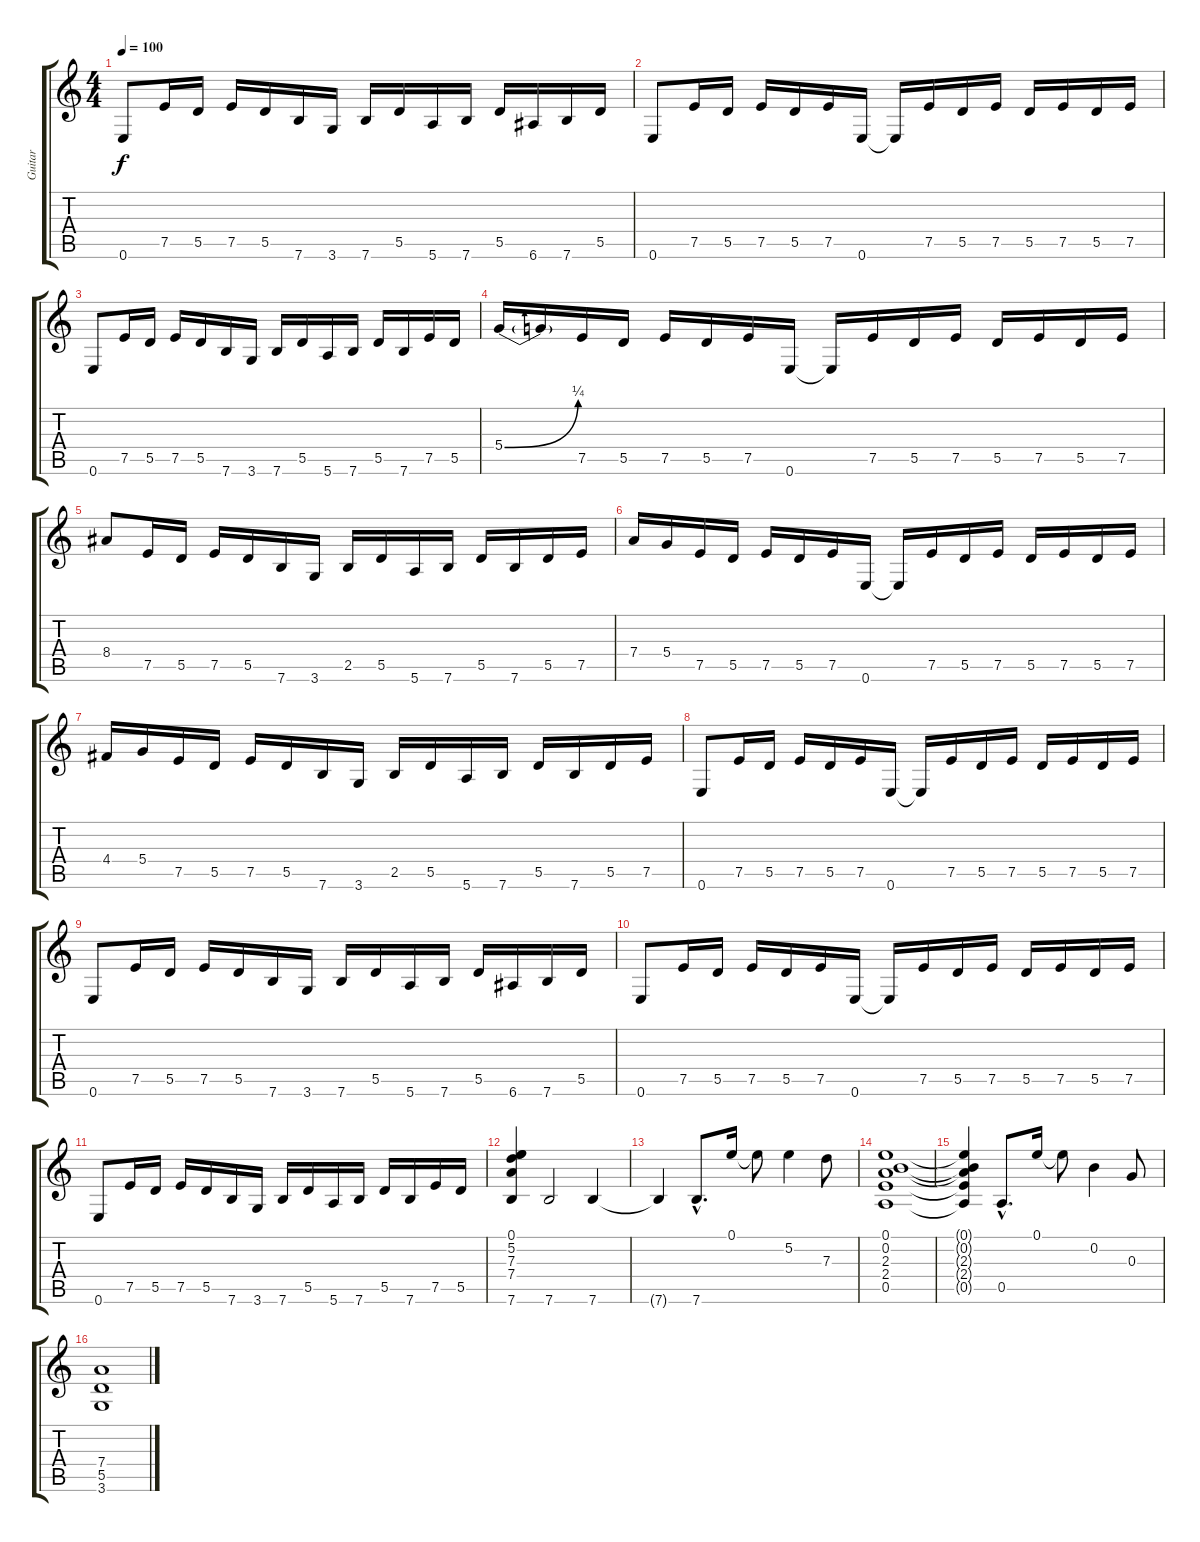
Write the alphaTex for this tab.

\track ("Guitar" "Guitar") {instrument distortionguitar}
\staff {score tabs}
\tuning (E4 B3 G3 D3 A2 E2) {hide}
\ts (4 4)
\tempo 100
\clef g2
\ks c
0.6.8{dy f} 7.5.16 5.5.16 7.5.16 5.5.16 7.6.16 3.6.16 7.6.16 5.5.16 5.6.16 7.6.16 5.5.16 6.6.16 7.6.16 5.5.16 |
0.6.8 7.5.16 5.5.16 7.5.16 5.5.16 7.5.16 0.6.16 0.6{t}.16 7.5.16 5.5.16 7.5.16 5.5.16 7.5.16 5.5.16 7.5.16 |
0.6.8 7.5.16 5.5.16 7.5.16 5.5.16 7.6.16 3.6.16 7.6.16 5.5.16 5.6.16 7.6.16 5.5.16 7.6.16 7.5.16 5.5.16 |
5.4{be (bend 0 0 60 1)}.16 5.4{t}.16 7.5.16 5.5.16 7.5.16 5.5.16 7.5.16 0.6.16 0.6{t}.16 7.5.16 5.5.16 7.5.16 5.5.16 7.5.16 5.5.16 7.5.16 |
8.4.8 7.5.16 5.5.16 7.5.16 5.5.16 7.6.16 3.6.16 2.5.16 5.5.16 5.6.16 7.6.16 5.5.16 7.6.16 5.5.16 7.5.16 |
7.4.16 5.4.16 7.5.16 5.5.16 7.5.16 5.5.16 7.5.16 0.6.16 0.6{t}.16 7.5.16 5.5.16 7.5.16 5.5.16 7.5.16 5.5.16 7.5.16 |
4.4.16 5.4.16 7.5.16 5.5.16 7.5.16 5.5.16 7.6.16 3.6.16 2.5.16 5.5.16 5.6.16 7.6.16 5.5.16 7.6.16 5.5.16 7.5.16 |
0.6.8 7.5.16 5.5.16 7.5.16 5.5.16 7.5.16 0.6.16 0.6{t}.16 7.5.16 5.5.16 7.5.16 5.5.16 7.5.16 5.5.16 7.5.16 |
0.6.8 7.5.16 5.5.16 7.5.16 5.5.16 7.6.16 3.6.16 7.6.16 5.5.16 5.6.16 7.6.16 5.5.16 6.6.16 7.6.16 5.5.16 |
0.6.8 7.5.16 5.5.16 7.5.16 5.5.16 7.5.16 0.6.16 0.6{t}.16 7.5.16 5.5.16 7.5.16 5.5.16 7.5.16 5.5.16 7.5.16 |
0.6.8 7.5.16 5.5.16 7.5.16 5.5.16 7.6.16 3.6.16 7.6.16 5.5.16 5.6.16 7.6.16 5.5.16 7.6.16 7.5.16 5.5.16 |
(0.1 5.2 7.3 7.4 7.6).4 7.6.2 7.6.4 |
7.6{t}.4 7.6{hac}.8{d} 0.1.16 0.1{t}.8 5.2.4 7.3.8 |
(0.1 0.2 2.3 2.4 0.5).1 |
(0.1{t} 0.2{t} 2.3{t} 2.4{t} 0.5{t}).4 0.5{hac}.8{d} 0.1.16 0.1{t}.8 0.2.4 0.3.8 |
(7.4 5.5 3.6).1
